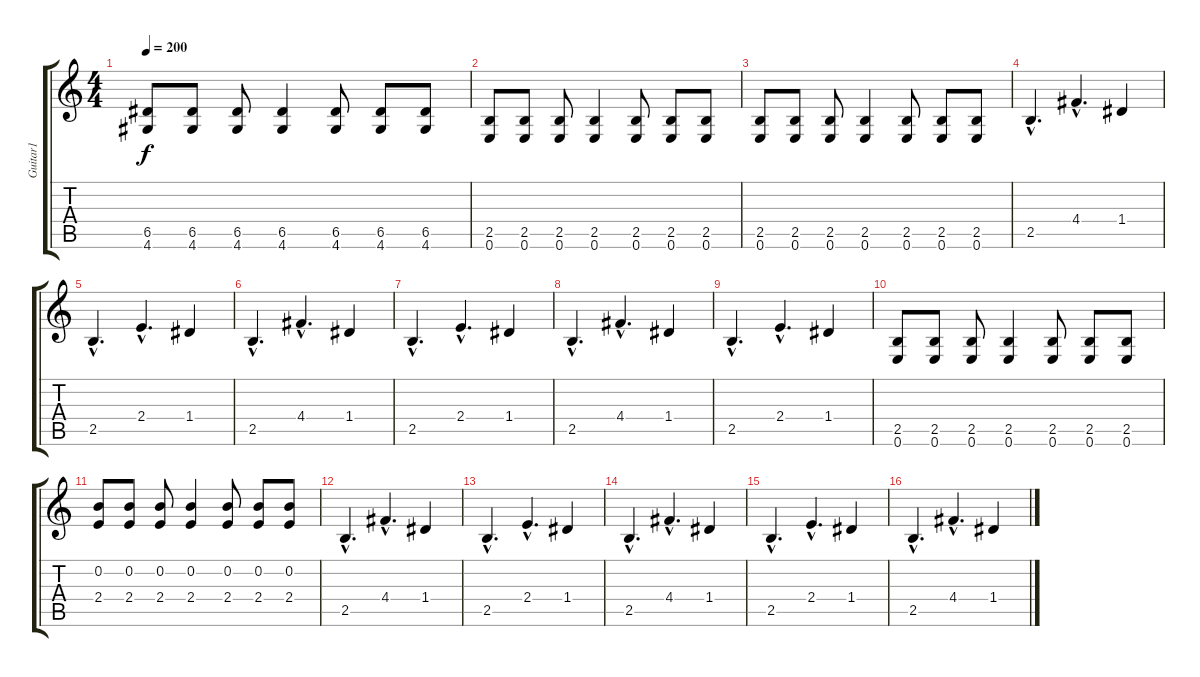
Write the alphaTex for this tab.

\track ("Guitar1" "Guitar1") {instrument distortionguitar}
\staff {score tabs}
\tuning (E4 B3 G3 D3 A2 E2) {hide}
\ts (4 4)
\tempo 200
\clef g2
\ks c
(6.5 4.6).8{dy f} (6.5 4.6).8 (6.5 4.6).8 (6.5 4.6).4 (6.5 4.6).8 (6.5 4.6).8 (6.5 4.6).8 |
(2.5 0.6).8 (2.5 0.6).8 (2.5 0.6).8 (2.5 0.6).4 (2.5 0.6).8 (2.5 0.6).8 (2.5 0.6).8 |
(2.5 0.6).8 (2.5 0.6).8 (2.5 0.6).8 (2.5 0.6).4 (2.5 0.6).8 (2.5 0.6).8 (2.5 0.6).8 |
2.5{hac}.4{d} 4.4{hac}.4{d} 1.4.4 |
2.5{hac}.4{d} 2.4{hac}.4{d} 1.4.4 |
2.5{hac}.4{d} 4.4{hac}.4{d} 1.4.4 |
2.5{hac}.4{d} 2.4{hac}.4{d} 1.4.4 |
2.5{hac}.4{d} 4.4{hac}.4{d} 1.4.4 |
2.5{hac}.4{d} 2.4{hac}.4{d} 1.4.4 |
(2.5 0.6).8 (2.5 0.6).8 (2.5 0.6).8 (2.5 0.6).4 (2.5 0.6).8 (2.5 0.6).8 (2.5 0.6).8 |
(0.2 2.4).8 (0.2 2.4).8 (0.2 2.4).8 (0.2 2.4).4 (0.2 2.4).8 (0.2 2.4).8 (0.2 2.4).8 |
2.5{hac}.4{d} 4.4{hac}.4{d} 1.4.4 |
2.5{hac}.4{d} 2.4{hac}.4{d} 1.4.4 |
2.5{hac}.4{d} 4.4{hac}.4{d} 1.4.4 |
2.5{hac}.4{d} 2.4{hac}.4{d} 1.4.4 |
2.5{hac}.4{d} 4.4{hac}.4{d} 1.4.4
